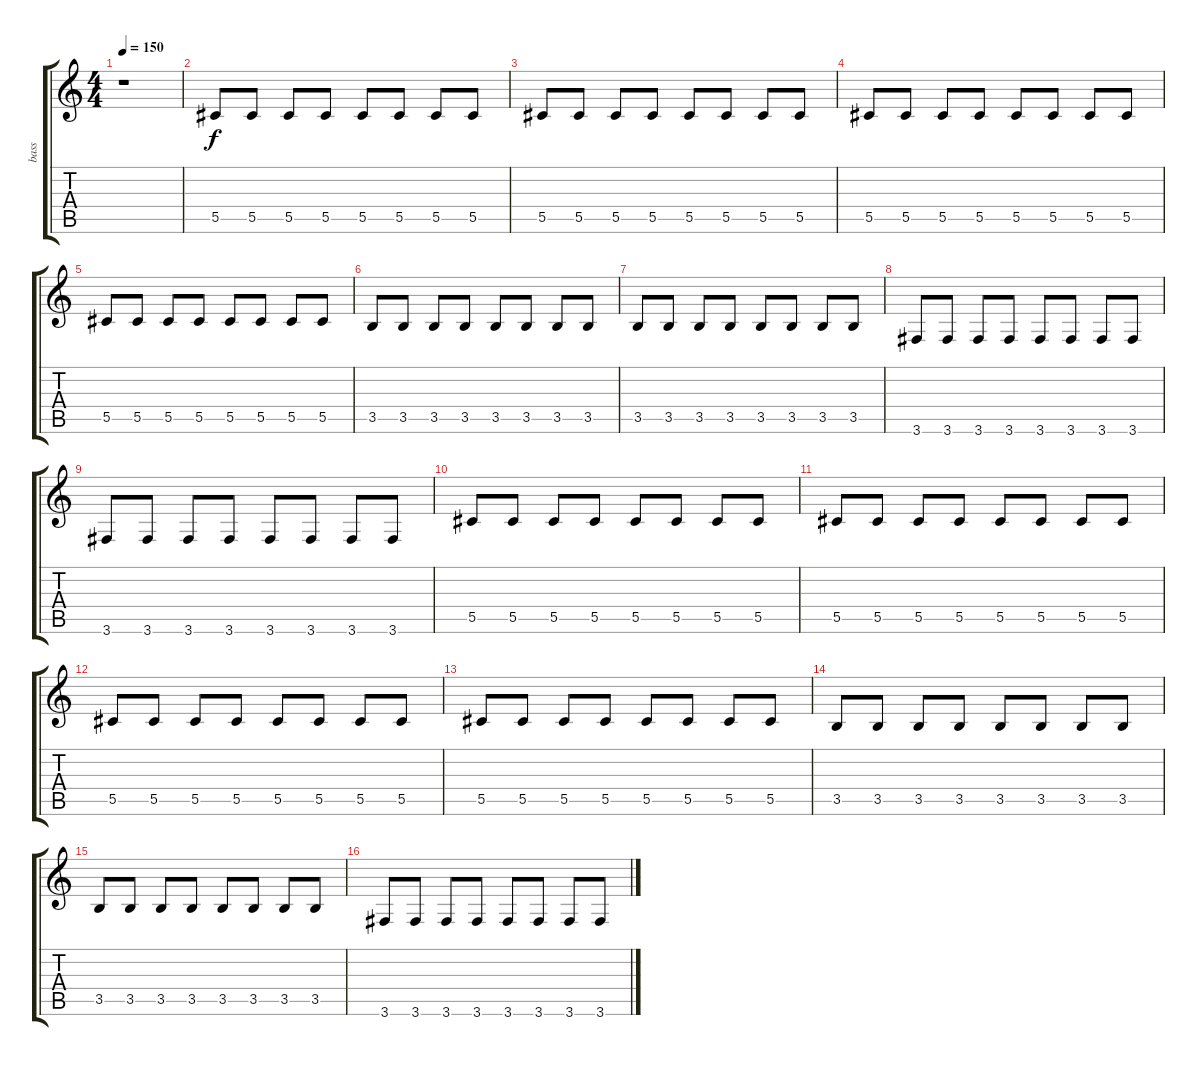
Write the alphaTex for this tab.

\track ("bass" "bass") {instrument electricbassfinger}
\staff {score tabs}
\tuning (Eb4 Bb3 Gb3 Db3 Ab2 Eb2) {hide}
\ts (4 4)
\tempo 150
\clef g2
\ks c
r.1{dy f instrument electricbassfinger} |
5.5.8 5.5.8 5.5.8 5.5.8 5.5.8 5.5.8 5.5.8 5.5.8 |
5.5.8 5.5.8 5.5.8 5.5.8 5.5.8 5.5.8 5.5.8 5.5.8 |
5.5.8 5.5.8 5.5.8 5.5.8 5.5.8 5.5.8 5.5.8 5.5.8 |
5.5.8 5.5.8 5.5.8 5.5.8 5.5.8 5.5.8 5.5.8 5.5.8 |
3.5.8 3.5.8 3.5.8 3.5.8 3.5.8 3.5.8 3.5.8 3.5.8 |
3.5.8 3.5.8 3.5.8 3.5.8 3.5.8 3.5.8 3.5.8 3.5.8 |
3.6.8 3.6.8 3.6.8 3.6.8 3.6.8 3.6.8 3.6.8 3.6.8 |
3.6.8 3.6.8 3.6.8 3.6.8 3.6.8 3.6.8 3.6.8 3.6.8 |
5.5.8 5.5.8 5.5.8 5.5.8 5.5.8 5.5.8 5.5.8 5.5.8 |
5.5.8 5.5.8 5.5.8 5.5.8 5.5.8 5.5.8 5.5.8 5.5.8 |
5.5.8 5.5.8 5.5.8 5.5.8 5.5.8 5.5.8 5.5.8 5.5.8 |
5.5.8 5.5.8 5.5.8 5.5.8 5.5.8 5.5.8 5.5.8 5.5.8 |
3.5.8 3.5.8 3.5.8 3.5.8 3.5.8 3.5.8 3.5.8 3.5.8 |
3.5.8 3.5.8 3.5.8 3.5.8 3.5.8 3.5.8 3.5.8 3.5.8 |
3.6.8 3.6.8 3.6.8 3.6.8 3.6.8 3.6.8 3.6.8 3.6.8
